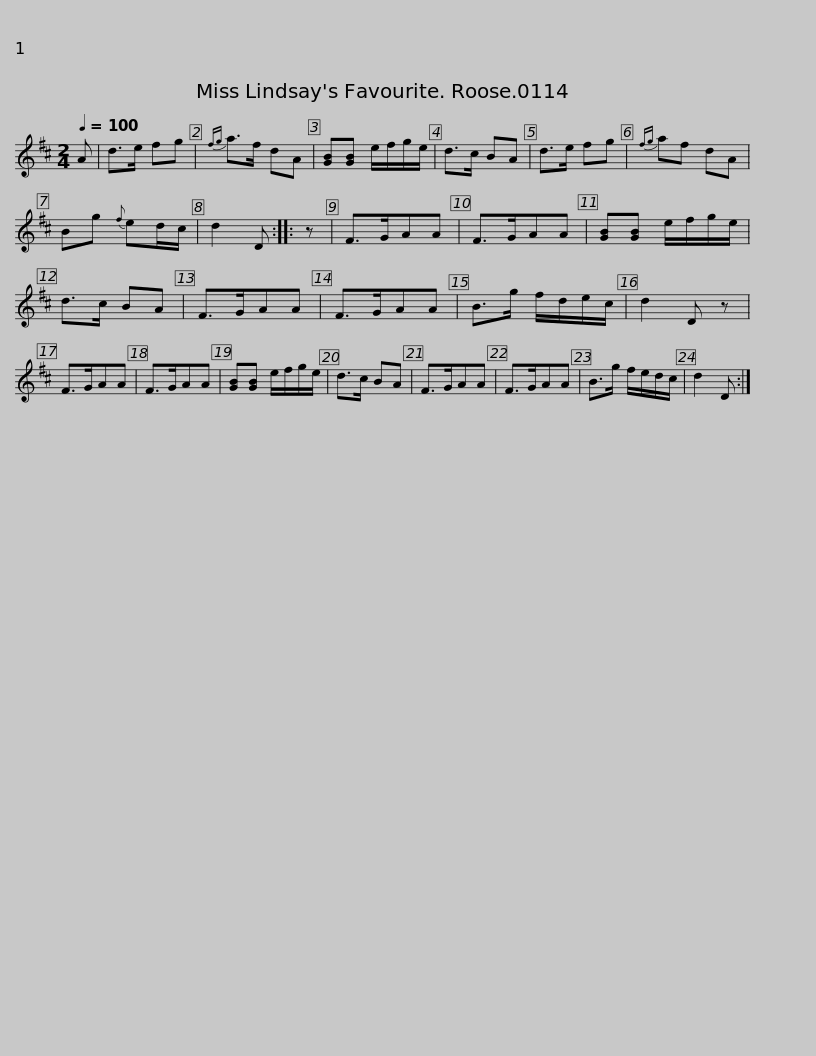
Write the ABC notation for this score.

X:1
L:1/8
Q:1/4=100
M:2/4
I:linebreak $
K:D
V:1 treble
V:1
 A | d>e fg |{fg} a>f dA | [GB][GB] e/f/g/e/ | d>c BA | %5
 d>e fg |{fg} af dA | Bg{f} ed/c/ | d2 D :: z |$ %10
 F>GAA | F>GAA | [GB][GB] e/f/g/e/ | d>c BA | F>GAA | %15
 F>GAA | B>g f/d/e/c/ | d2 D z | F>GAA |$ F>GAA | %20
 [GB][GB] e/f/g/e/ | d>c BA | F>GAA | F>GAA | B>g f/e/d/c/ | %25
 d2 D :| %26
